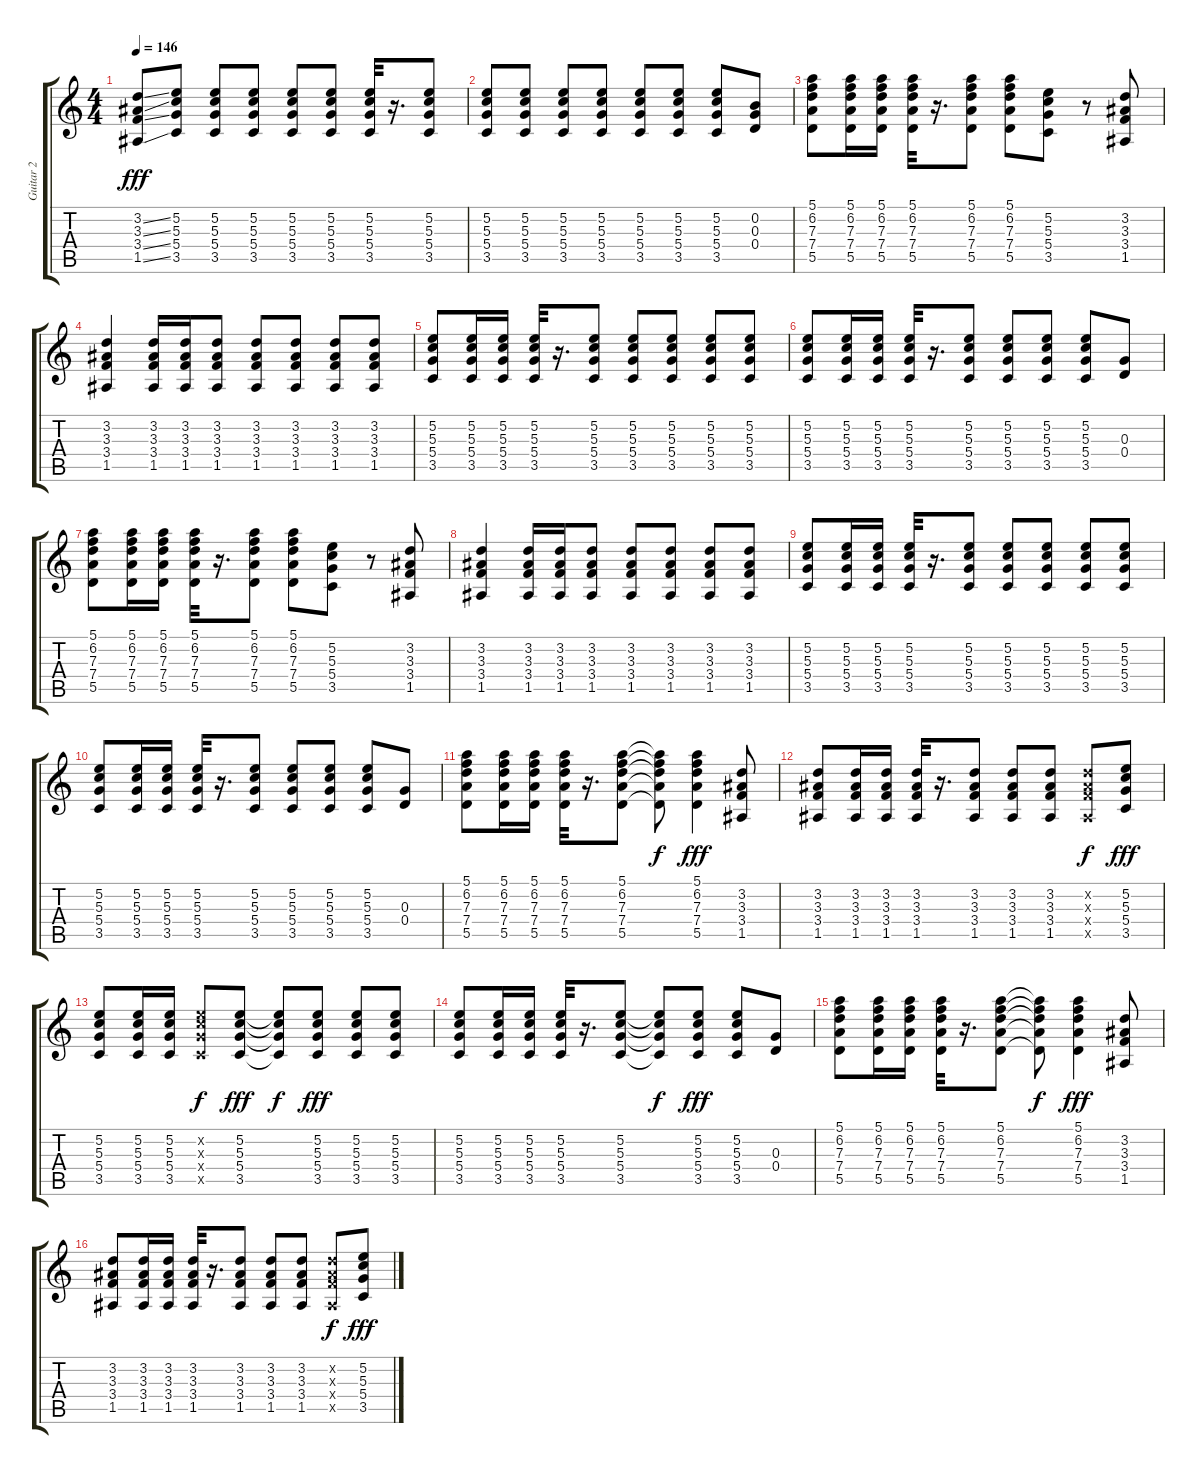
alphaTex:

\track ("Guitar 2" "Guitar 2") {instrument electricguitarjazz}
\staff {score tabs}
\tuning (E4 B3 G3 D3 A2 E2) {hide}
\ts (4 4)
\tempo 146
\clef g2
\ks c
(3.2{ss} 3.3{ss} 3.4{ss} 1.5{ss}).8{dy fff} (5.2 5.3 5.4 3.5).8 (5.2 5.3 5.4 3.5).8 (5.2 5.3 5.4 3.5).8 (5.2 5.3 5.4 3.5).8 (5.2 5.3 5.4 3.5).8 (5.2 5.3 5.4 3.5).32 r.16{d} (5.2 5.3 5.4 3.5).8 |
(5.2 5.3 5.4 3.5).8 (5.2 5.3 5.4 3.5).8 (5.2 5.3 5.4 3.5).8 (5.2 5.3 5.4 3.5).8 (5.2 5.3 5.4 3.5).8 (5.2 5.3 5.4 3.5).8 (5.2 5.3 5.4 3.5).8 (0.2 0.3 0.4).8 |
(5.1 6.2 7.3 7.4 5.5).8 (5.1 6.2 7.3 7.4 5.5).16 (5.1 6.2 7.3 7.4 5.5).16 (5.1 6.2 7.3 7.4 5.5).32 r.16{d} (5.1 6.2 7.3 7.4 5.5).8 (5.1 6.2 7.3 7.4 5.5).8 (5.2 5.3 5.4 3.5).8 r.8 (3.2 3.3 3.4 1.5).8 |
(3.2 3.3 3.4 1.5).4 (3.2 3.3 3.4 1.5).16 (3.2 3.3 3.4 1.5).16 (3.2 3.3 3.4 1.5).8 (3.2 3.3 3.4 1.5).8 (3.2 3.3 3.4 1.5).8 (3.2 3.3 3.4 1.5).8 (3.2 3.3 3.4 1.5).8 |
(5.2 5.3 5.4 3.5).8 (5.2 5.3 5.4 3.5).16 (5.2 5.3 5.4 3.5).16 (5.2 5.3 5.4 3.5).32 r.16{d} (5.2 5.3 5.4 3.5).8 (5.2 5.3 5.4 3.5).8 (5.2 5.3 5.4 3.5).8 (5.2 5.3 5.4 3.5).8 (5.2 5.3 5.4 3.5).8 |
(5.2 5.3 5.4 3.5).8 (5.2 5.3 5.4 3.5).16 (5.2 5.3 5.4 3.5).16 (5.2 5.3 5.4 3.5).32 r.16{d} (5.2 5.3 5.4 3.5).8 (5.2 5.3 5.4 3.5).8 (5.2 5.3 5.4 3.5).8 (5.2 5.3 5.4 3.5).8 (0.3 0.4).8 |
(5.1 6.2 7.3 7.4 5.5).8 (5.1 6.2 7.3 7.4 5.5).16 (5.1 6.2 7.3 7.4 5.5).16 (5.1 6.2 7.3 7.4 5.5).32 r.16{d} (5.1 6.2 7.3 7.4 5.5).8 (5.1 6.2 7.3 7.4 5.5).8 (5.2 5.3 5.4 3.5).8 r.8 (3.2 3.3 3.4 1.5).8 |
(3.2 3.3 3.4 1.5).4 (3.2 3.3 3.4 1.5).16 (3.2 3.3 3.4 1.5).16 (3.2 3.3 3.4 1.5).8 (3.2 3.3 3.4 1.5).8 (3.2 3.3 3.4 1.5).8 (3.2 3.3 3.4 1.5).8 (3.2 3.3 3.4 1.5).8 |
(5.2 5.3 5.4 3.5).8 (5.2 5.3 5.4 3.5).16 (5.2 5.3 5.4 3.5).16 (5.2 5.3 5.4 3.5).32 r.16{d} (5.2 5.3 5.4 3.5).8 (5.2 5.3 5.4 3.5).8 (5.2 5.3 5.4 3.5).8 (5.2 5.3 5.4 3.5).8 (5.2 5.3 5.4 3.5).8 |
(5.2 5.3 5.4 3.5).8 (5.2 5.3 5.4 3.5).16 (5.2 5.3 5.4 3.5).16 (5.2 5.3 5.4 3.5).32 r.16{d} (5.2 5.3 5.4 3.5).8 (5.2 5.3 5.4 3.5).8 (5.2 5.3 5.4 3.5).8 (5.2 5.3 5.4 3.5).8 (0.3 0.4).8 |
(5.1 6.2 7.3 7.4 5.5).8 (5.1 6.2 7.3 7.4 5.5).16 (5.1 6.2 7.3 7.4 5.5).16 (5.1 6.2 7.3 7.4 5.5).32 r.16{d} (5.1 6.2 7.3 7.4 5.5).8 (5.1{t} 6.2{t} 7.3{t} 7.4{t} 5.5{t}).8{dy f} (5.1 6.2 7.3 7.4 5.5).4{dy fff} (3.2 3.3 3.4 1.5).8 |
(3.2 3.3 3.4 1.5).8 (3.2 3.3 3.4 1.5).16 (3.2 3.3 3.4 1.5).16 (3.2 3.3 3.4 1.5).32 r.16{d} (3.2 3.3 3.4 1.5).8 (3.2 3.3 3.4 1.5).8 (3.2 3.3 3.4 1.5).8 (3.2{x} 3.3{x} 3.4{x} 1.5{x}).8{dy f} (5.2 5.3 5.4 3.5).8{dy fff} |
(5.2 5.3 5.4 3.5).8 (5.2 5.3 5.4 3.5).16 (5.2 5.3 5.4 3.5).16 (5.2{x} 5.3{x} 5.4{x} 3.5{x}).8{dy f} (5.2 5.3 5.4 3.5).8{dy fff} (5.2{t} 5.3{t} 5.4{t} 3.5{t}).8{dy f} (5.2 5.3 5.4 3.5).8{dy fff} (5.2 5.3 5.4 3.5).8 (5.2 5.3 5.4 3.5).8 |
(5.2 5.3 5.4 3.5).8 (5.2 5.3 5.4 3.5).16 (5.2 5.3 5.4 3.5).16 (5.2 5.3 5.4 3.5).32 r.16{d} (5.2 5.3 5.4 3.5).8 (5.2{t} 5.3{t} 5.4{t} 3.5{t}).8{dy f} (5.2 5.3 5.4 3.5).8{dy fff} (5.2 5.3 5.4 3.5).8 (0.3 0.4).8 |
(5.1 6.2 7.3 7.4 5.5).8 (5.1 6.2 7.3 7.4 5.5).16 (5.1 6.2 7.3 7.4 5.5).16 (5.1 6.2 7.3 7.4 5.5).32 r.16{d} (5.1 6.2 7.3 7.4 5.5).8 (5.1{t} 6.2{t} 7.3{t} 7.4{t} 5.5{t}).8{dy f} (5.1 6.2 7.3 7.4 5.5).4{dy fff} (3.2 3.3 3.4 1.5).8 |
(3.2 3.3 3.4 1.5).8 (3.2 3.3 3.4 1.5).16 (3.2 3.3 3.4 1.5).16 (3.2 3.3 3.4 1.5).32 r.16{d} (3.2 3.3 3.4 1.5).8 (3.2 3.3 3.4 1.5).8 (3.2 3.3 3.4 1.5).8 (3.2{x} 3.3{x} 3.4{x} 1.5{x}).8{dy f} (5.2 5.3 5.4 3.5).8{dy fff}
